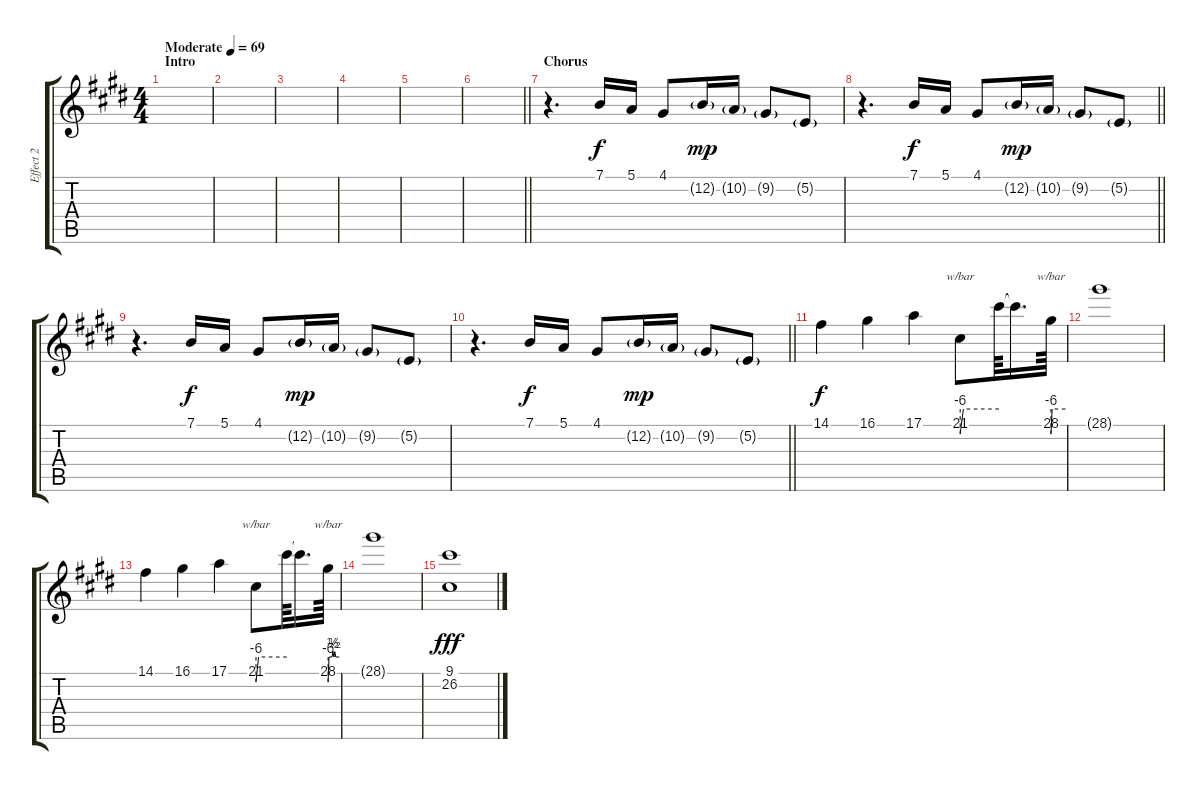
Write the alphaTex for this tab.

\track ("Effect 2" "Effect 2") {instrument synthstrings1}
\staff {score tabs}
\tuning (E4 B3 G3 D3 A2 E2) {hide}
\ts (4 4)
\section ("" "Intro")
\tempo (69 "Moderate")
\clef g2
\ks c#minor
|
|
|
|
|
\barLineRight lightlight
|
\section ("" "Chorus")
r.4{d} 7.1.16 5.1.16 4.1.8 12.2{g}.16{dy mp} 10.2{g}.16 9.2{g}.8 5.2{g}.8 |
\barLineRight lightlight
r.4{d} 7.1.16{dy f} 5.1.16 4.1.8 12.2{g}.16{dy mp} 10.2{g}.16 9.2{g}.8 5.2{g}.8 |
r.4{d} 7.1.16{dy f} 5.1.16 4.1.8 12.2{g}.16{dy mp} 10.2{g}.16 9.2{g}.8 5.2{g}.8 |
\barLineRight lightlight
r.4{d} 7.1.16{dy f} 5.1.16 4.1.8 12.2{g}.16{dy mp} 10.2{g}.16 9.2{g}.8 5.2{g}.8 |
14.1.4{dy f volume 6} 16.1.4 17.1.4 21.1.8{tbe (custom default 0 -24 5 0 60 0)} 21.1{t}.64 21.1{t}.16{d} 28.1.64{tbe (custom default 0 -24 5 0 60 0)} |
28.1{t}.1 |
14.1.4 16.1.4 17.1.4 21.1.8{tbe (custom default 0 -24 5 0 60 0)} 21.1{t}.64 21.1{t}.16{d} 28.1.64{tbe (custom default 0 -24 5 0 21 0 26 2 31 0 36 2 41 0 60 0)} |
28.1{t}.1 |
(9.1 26.2).1{dy fff instrument tubularbells}
